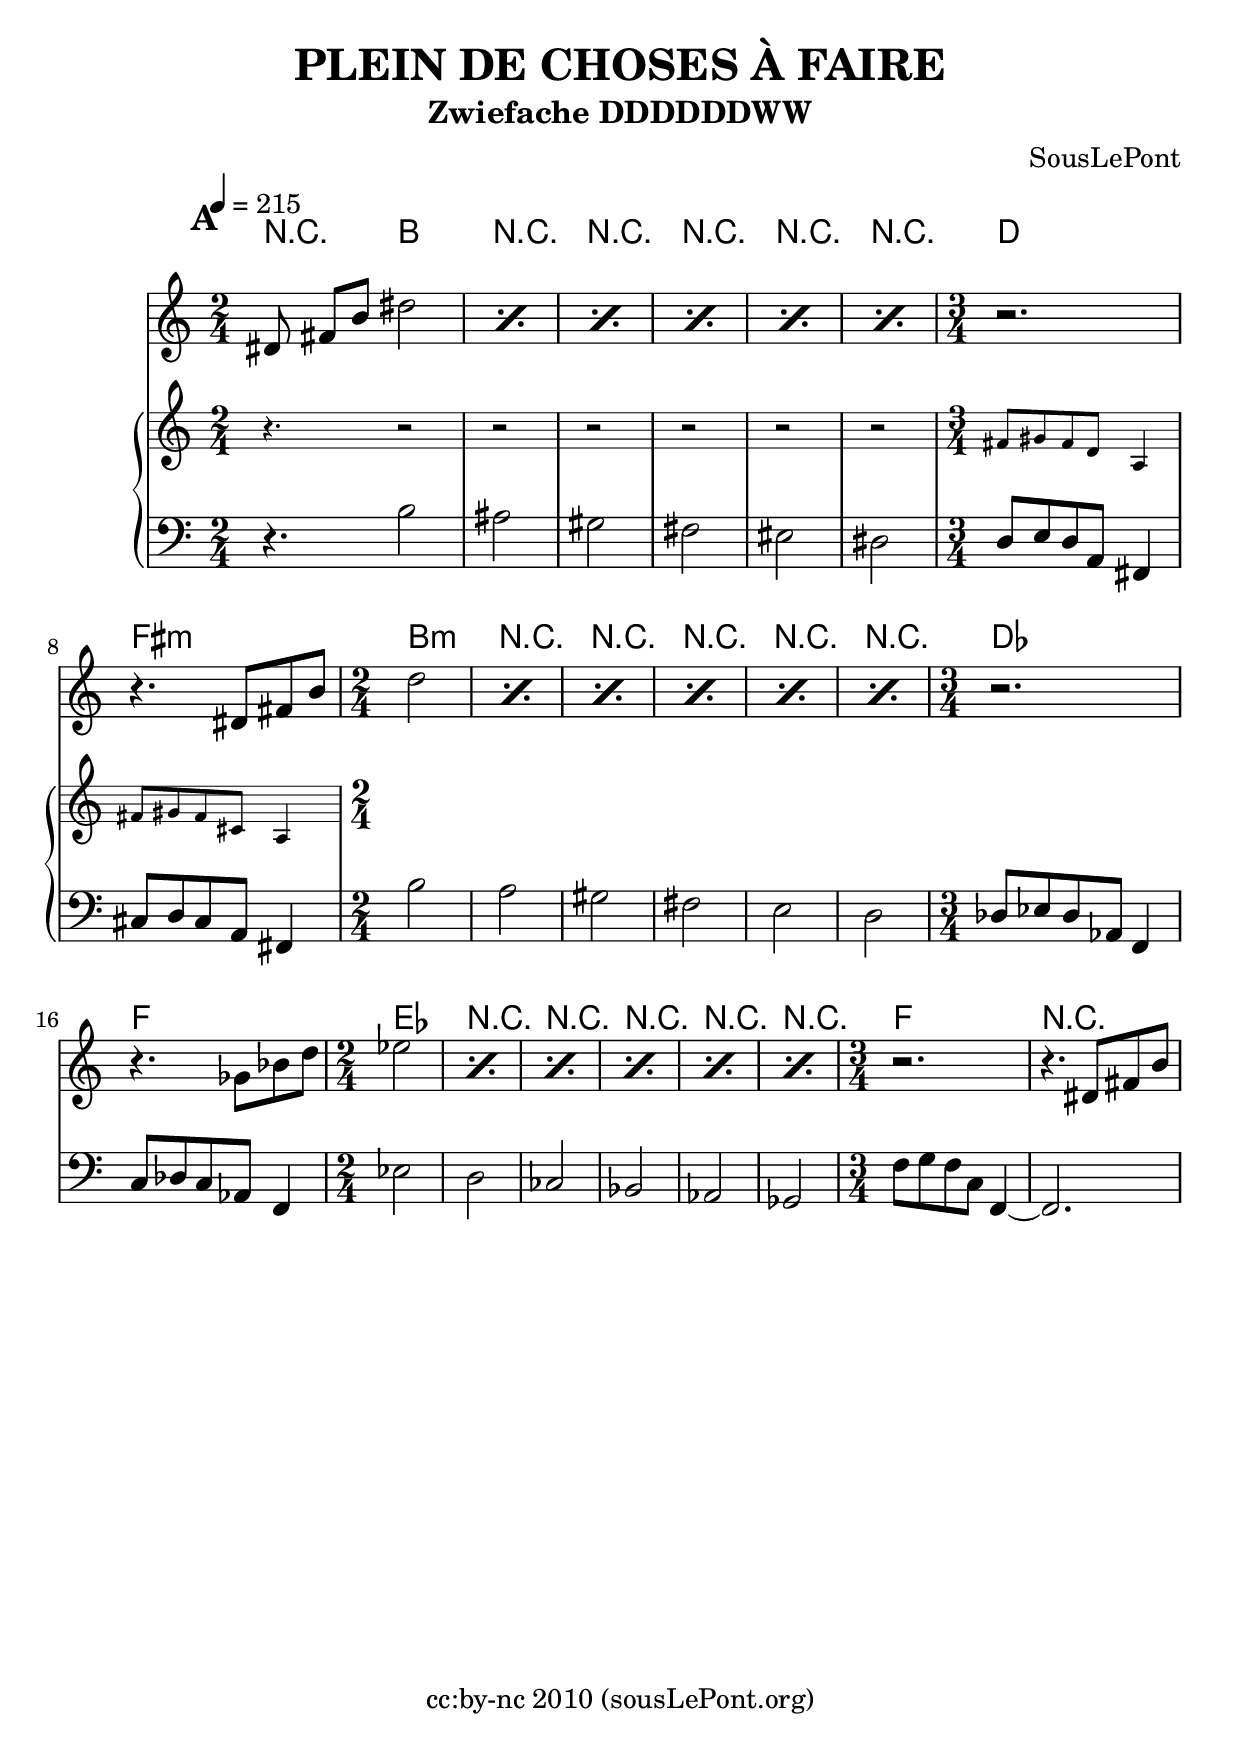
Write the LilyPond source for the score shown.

\version "2.10.0"
#(set-default-paper-size "a4")
#(set-global-staff-size 24)

\header{
	title = "PLEIN DE CHOSES À FAIRE"
	subtitle = "Zwiefache DDDDDDWW"
	composer = "SousLePont"
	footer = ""
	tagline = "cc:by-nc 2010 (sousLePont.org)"
	dedication = ""
}
%Décommente la ligne suivante pour gagner de la place
%\paper {between-system-space = 1.0\cm between-system-padding = 1 ragged-bottom=##f ragged-last-bottom=##f }
pipeSymbol = {\bar ":|:" \break \mark \default}

harmonies = { \chords {
    r4.
    b2 r r r r r
    d2. fis:m
    b2:m r r r r r
    des2. f
    es2 r r r r r
    f2. r
}}
melodie   = \transpose c c' { 
\tempo 4 = 215
\time 2/4
\mark \default
\partial 4. dis8 fis b 
\bar "|:"
\repeat percent 6 dis'2 
\time 3/4
r2.
r4.  dis8 fis b |
\time 2/4
\repeat percent 6 d'2 
\time 3/4
r2.
r4.  ges8 bes d' |
\time 2/4
\repeat percent 6 es'2 
\time 3/4
r2.
r4.  dis8 fis b |
}
droite    = \transpose c c' { 
r4. 
\repeat unfold 6 r2
fis8 gis fis d a,4
fis8 gis fis cis a,4

}
gauche    = { 
r4. 
b2 ais gis fis eis dis
d8 e d a, fis,4 
cis8 d cis a, fis,4~
b2 a gis fis e d
des8 es des aes, f,4
c8 des c aes, f,4
es2 d ces bes, aes, ges,
f8 g f c f,4~
f,2.
}

\score {
  <<
	\new ChordNames \harmonies	%grave les accords au dessus 	
	\new Staff = "" { \clef "treble" \override Score.RehearsalMark #'padding = #5 \set Score.markFormatter = #format-mark-circle-letters \set Score.skipBars = ##t \melodie }

	\new PianoStaff = "" <<
        \new Staff = "droite" \with {\override StaffSymbol #'staff-space = #(magstep -3)\override StaffSymbol #'thickness = #(magstep -3)}  {\set fontSize = #-3 \droite }
        \new Staff = "gauche" { \clef "bass" \gauche }
    >>
  >>    
  \midi {
    }
  \layout {}
}

